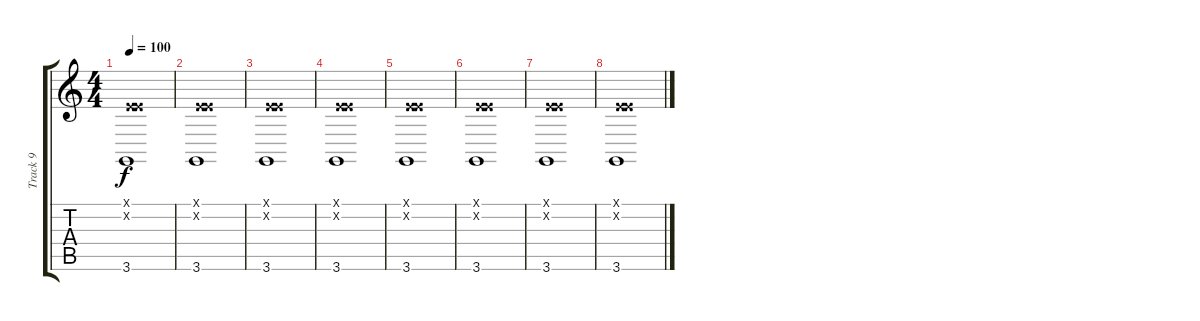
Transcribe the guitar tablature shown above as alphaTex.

\track ("Track 9" "Track 9") {instrument tangoaccordion}
\staff {score tabs}
\tuning (E4 B3 G3 D3 A2 E2) {hide}
\ts (4 4)
\tempo 100
\clef g2
\ks c
(0.1{x} 5.2{x} 3.6).1{dy f} |
(0.1{x} 5.2{x} 3.6).1 |
(0.1{x} 5.2{x} 3.6).1 |
(0.1{x} 5.2{x} 3.6).1 |
(0.1{x} 5.2{x} 3.6).1 |
(0.1{x} 5.2{x} 3.6).1 |
(0.1{x} 5.2{x} 3.6).1 |
(0.1{x} 5.2{x} 3.6).1
